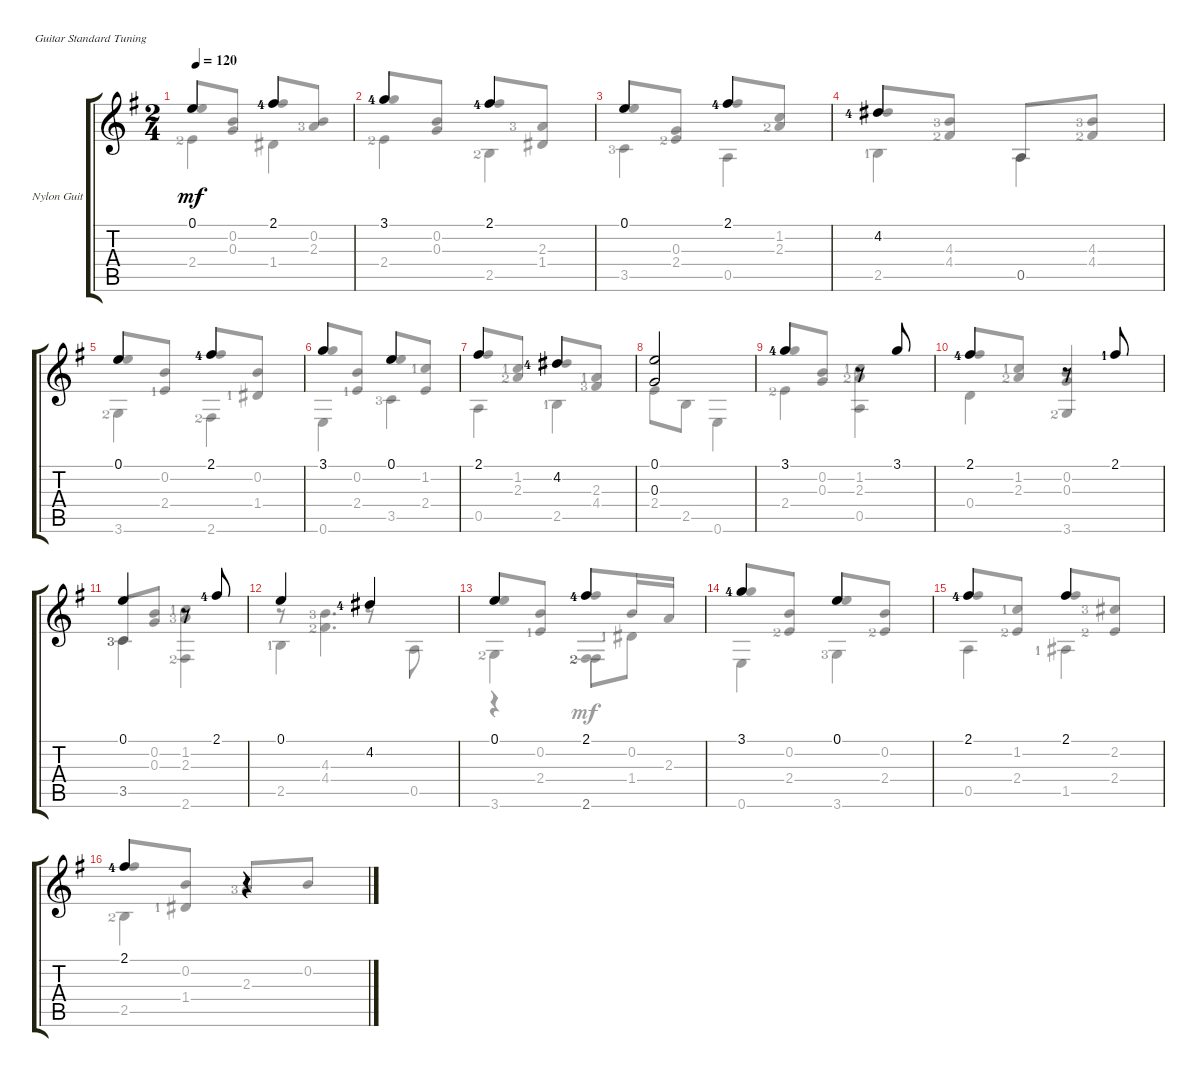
\defaultSystemsLayout 4
\bracketExtendMode groupsimilarinstruments
\firstSystemTrackNameOrientation horizontal
\otherSystemsTrackNameOrientation horizontal
\track ("Nylon Guitar" "Nylon Guit") {instrument acousticguitarsteel}
\staff {score tabs}
\tuning (E4 B3 G3 D3 A2 E2)
\voice
\ts (2 4)
\tempo 120
\clef g2
\ks eminor
0.1.4{dy mf} 2.1{lf 5}.4 |
3.1{lf 5}.4 2.1{lf 5}.4 |
0.1.4 2.1{lf 5}.4 |
4.2{lf 5}.4 |
0.1.4 2.1{lf 5}.4 |
3.1.4 0.1.4 |
2.1.4 4.2{lf 5}.4 |
(0.1 0.3).2 |
3.1{lf 5}.4 r.8 3.1.8 |
2.1{lf 5}.4 r.8 2.1{lf 2}.8 |
0.1.4 r.8 2.1{lf 5}.8 |
0.1.4 4.2{lf 5}.4 |
0.1.4 2.1{lf 5}.4 |
3.1{lf 5}.4 0.1.4 |
2.1{lf 5}.4 2.1.4 |
2.1{lf 5}.4 r.4
\voice
\clef g2
\ottava regular
\simile none
\ks eminor
0.1.8{dy mf beam invert} (0.2 0.3).8 2.1{lf 5}.8{beam invert} (0.2 2.3{lf 4}).8 |
3.1{lf 5}.8{beam invert} (0.2 0.3).8 2.1{lf 5}.8{beam invert} (2.3{lf 4} 1.4).8 |
0.1.8{beam invert} (0.3 2.4{lf 3}).8 2.1{lf 5}.8{beam invert} (1.2 2.3{lf 3}).8 |
4.2{lf 5}.8{beam invert} (4.4{lf 3} 4.3{lf 4}).8 0.5.8{beam invert} (4.3{lf 4} 4.4{lf 3}).8 |
0.1.8{beam invert} (0.2 2.4{lf 2}).8 2.1{lf 5}.8{beam invert} (0.2 1.4{lf 2}).8 |
3.1.8{beam invert} (0.2 2.4{lf 2}).8 0.1.8{beam invert} (1.2{lf 2} 2.4).8 |
2.1.8{beam invert} (1.2{lf 2} 2.3{lf 3}).8 4.2{lf 5}.8{beam invert} (2.3{lf 2} 4.4{lf 4}).8 |
2.4.8 2.5.8 0.6.4 |
3.1{lf 5}.8 (0.2 0.3).8{beam invert} (1.2{lf 2} 2.3{lf 3} 0.5).4 |
2.1{lf 5}.8{beam invert} (1.2{lf 2} 2.3{lf 3}).8 (0.2 0.3 3.6{lf 3}).4{beam invert} |
3.5{lf 4}.8 (0.3 0.2).8{beam invert} (1.2{lf 2} 2.3{lf 4} 2.6{lf 3}).4 |
r.8{beam invert} (4.3{lf 4} 4.4{lf 3}).4{d} |
0.1.8{beam invert} (0.2 2.4{lf 2}).8 2.1{lf 5}.8{beam invert} 0.2.16 2.3.16{beam invert} |
3.1{lf 5}.8 (0.2 2.4{lf 3}).8{beam invert} 0.1.8 (0.2 2.4{lf 3}).8{beam invert} |
2.1{lf 5}.8 (1.2{lf 2} 2.4{lf 3}).8{beam invert} 2.1.8 (2.2{lf 4} 2.4{lf 3}).8{beam invert} |
2.1{lf 5}.8 (0.2 1.4{lf 2}).8{beam invert} 2.3{lf 4}.8 0.2.8{beam invert}
\voice
\clef g2
\ottava regular
\simile none
\ks eminor
2.4{lf 3}.4{dy mf} 1.4.4 |
2.4{lf 3}.4 2.5{lf 3}.4 |
3.5{lf 4}.4 0.5.4 |
2.5{lf 2}.4 0.5.4 |
3.6{lf 3}.4 2.6{lf 3}.4 |
0.6.4 3.5{lf 4}.4 |
0.5.4 2.5{lf 2}.4 |
|
2.4{lf 3}.4 |
0.4.4 |
3.5{lf 4}.4 |
2.5{lf 2}.4 r.8 0.5.8 |
3.6{lf 3}.4 2.6{lf 3}.8 1.4{lf 2}.8 |
0.6.4 3.6{lf 4}.4 |
0.5.4 1.5{lf 2}.4 |
2.5{lf 3}.4 r.4
\voice
\clef g2
\ottava regular
\simile none
\ks eminor
|
|
|
|
|
|
|
|
|
|
|
|
r.4 2.6{lf 3}.4 |
|
|
